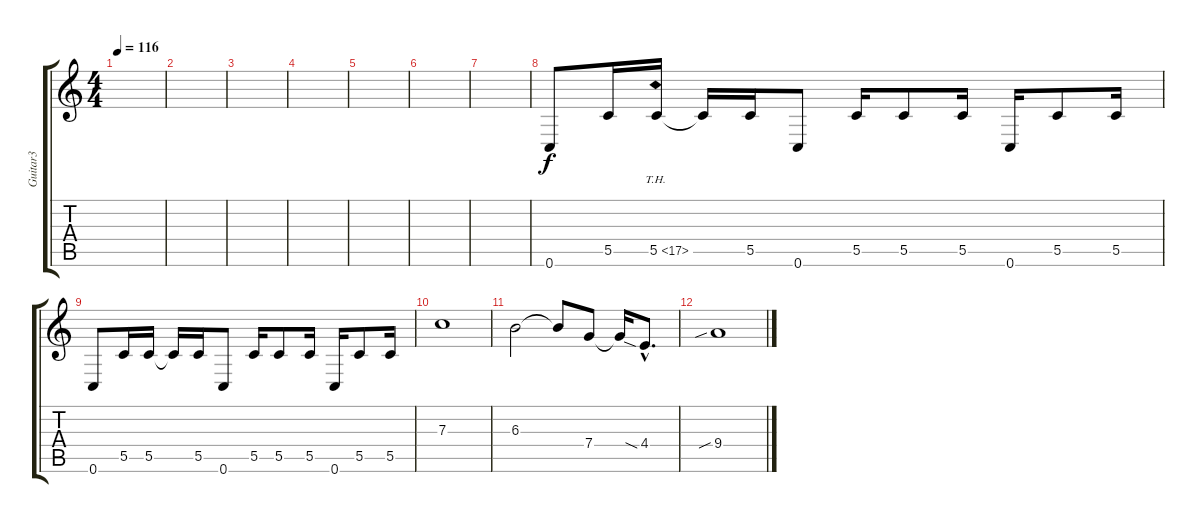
\track ("Guitar3" "Guitar3") {instrument electricguitarclean}
\staff {score tabs}
\tuning (D4 A3 F3 C3 G2 C2) {hide}
\ts (4 4)
\tempo 116
\clef g2
\ks c
|
|
|
|
|
|
|
0.6.8{instrument overdrivenguitar} 5.5.16 5.5{th 12}.16 5.5{t}.16 5.5.16 0.6.8 5.5.16 5.5.8 5.5.16 0.6.16 5.5.8 5.5.16 |
0.6.8{instrument overdrivenguitar} 5.5.16 5.5.16 5.5{t}.16 5.5.16 0.6.8 5.5.16 5.5.8 5.5.16 0.6.16 5.5.8 5.5.16 |
7.3.1 |
6.3.2 6.3{t}.8 7.4.8 7.4{t}.16 4.4{sia hac}.8{d} |
9.4{sib}.1
